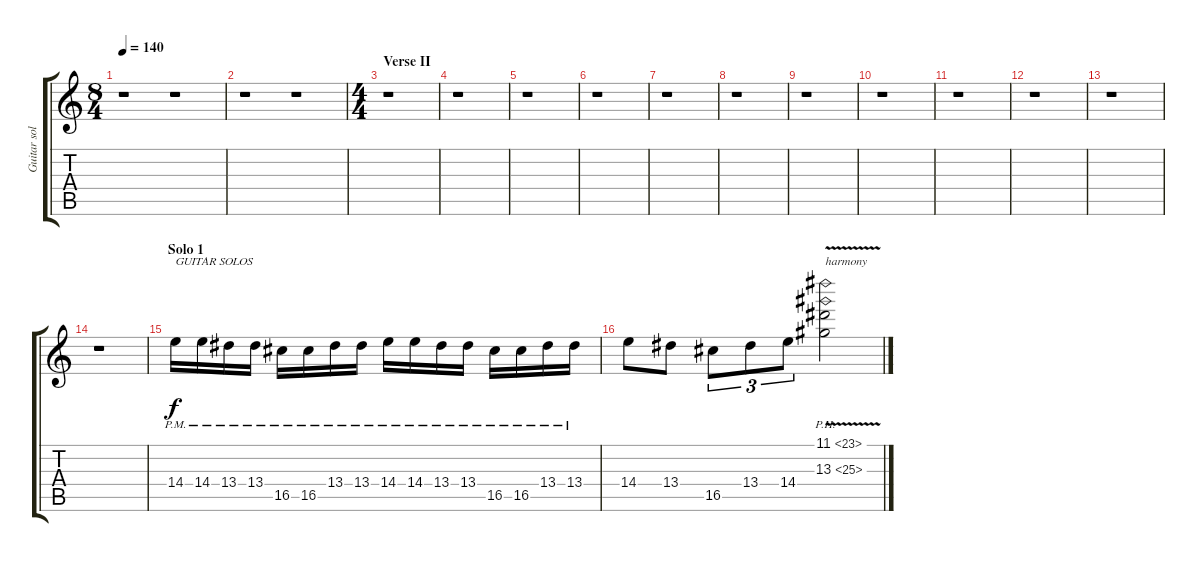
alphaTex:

\track ("Guitar solos" "Guitar sol") {instrument overdrivenguitar}
\staff {score tabs}
\tuning (E4 B3 G3 D3 A2 E2) {hide}
\ts (8 4)
\tempo 140
\clef g2
\ks c
r.1{dy f} r.1 |
r.1 r.1 |
\ts (4 4)
\section ("" "Verse II")
r.1 |
r.1 |
r.1 |
r.1 |
r.1 |
r.1 |
r.1 |
r.1 |
r.1 |
r.1 |
r.1 |
r.1 |
\section ("" "Solo 1")
14.4{pm}.16{txt "GUITAR SOLOS"} 14.4{pm}.16 13.4{pm}.16 13.4{pm}.16 16.5{pm}.16 16.5{pm}.16 13.4{pm}.16 13.4{pm}.16 14.4{pm}.16 14.4{pm}.16 13.4{pm}.16 13.4{pm}.16 16.5{pm}.16 16.5{pm}.16 13.4{pm}.16 13.4{pm}.16 |
14.4.8 13.4.8 16.5.8{tu (3 2)} 13.4.8{tu (3 2)} 14.4.8{tu (3 2)} (11.1{ph 12} 13.3{ph 12 v}).2{txt "harmony"}
